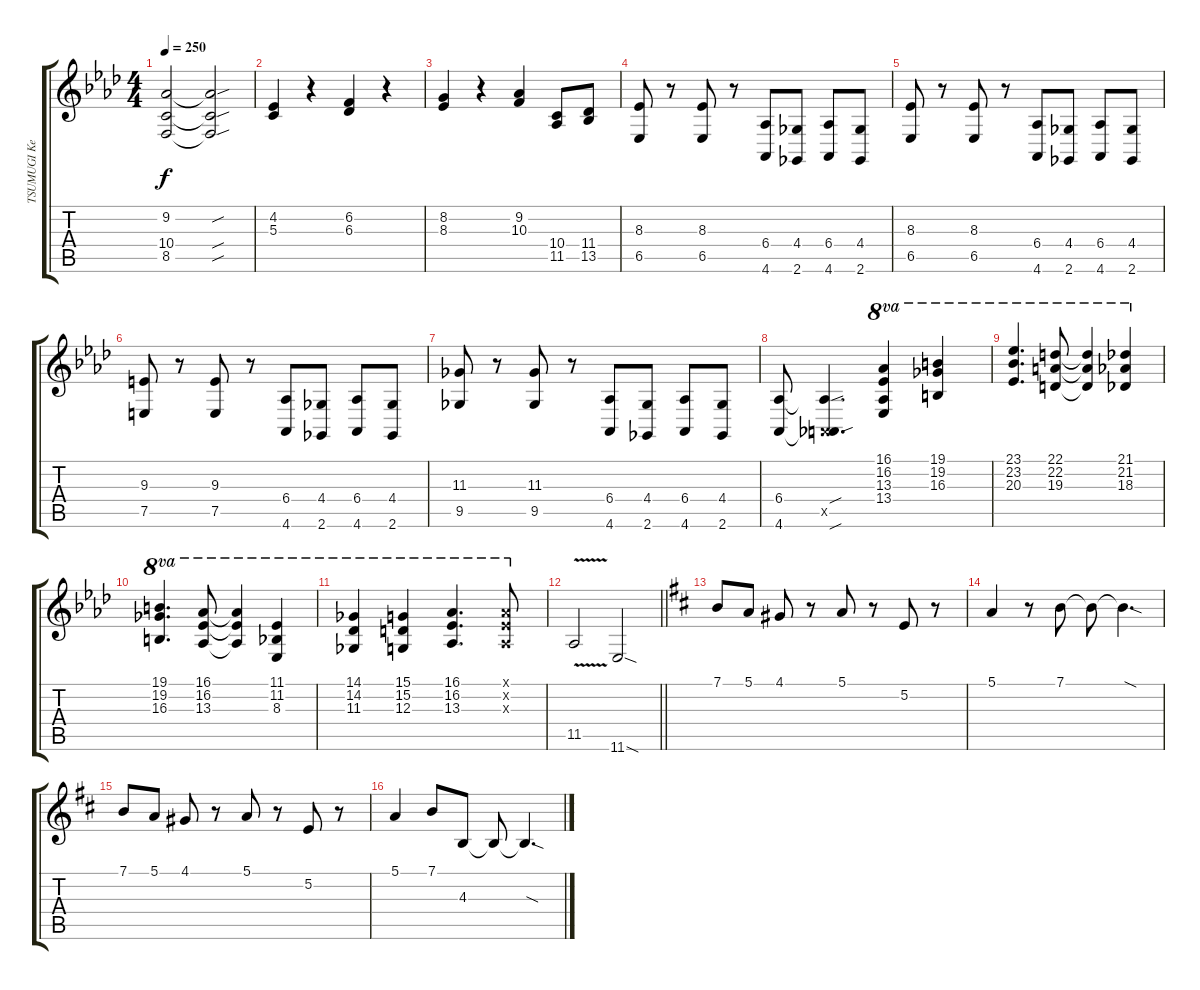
\track ("TSUMUGI Keyboard" "TSUMUGI Ke") {instrument lead2sawtooth}
\staff {score tabs}
\tuning (E4 B3 G3 D3 A2 E2) {hide}
\ts (4 4)
\tempo 250
\clef g2
\ks ab
(9.2{t} 10.4{t} 8.5{t}).2{dy f} (9.2{sou t} 10.4{sou t} 8.5{sou t}).2 |
(4.2 5.3).4 r.4 (6.2 6.3).4 r.4 |
(8.2 8.3).4 r.4 (9.2 10.3).4 (10.4 11.5).8 (11.4 13.5).8 |
(8.3 6.5).8 r.8 (8.3 6.5).8 r.8 (6.4 4.6).8 (4.4 2.6).8 (6.4 4.6).8 (4.4 2.6).8 |
(8.3 6.5).8 r.8 (8.3 6.5).8 r.8 (6.4 4.6).8 (4.4 2.6).8 (6.4 4.6).8 (4.4 2.6).8 |
(9.3 7.5).8 r.8 (9.3 7.5).8 r.8 (6.4 4.6).8 (4.4 2.6).8 (6.4 4.6).8 (4.4 2.6).8 |
(11.3 9.5).8 r.8 (11.3 9.5).8 r.8 (6.4 4.6).8 (4.4 2.6).8 (6.4 4.6).8 (4.4 2.6).8 |
(6.4 4.6).8 (6.4{sou t} 0.5{x} 4.6{sou t}).4{d} (16.1 16.2 13.3 13.4).4{ot 8va} (19.1 19.2 16.3).4{ot 8va} |
(23.1 23.2 20.3).4{d ot 8va} (22.1 22.2 19.3).8{ot 8va} (22.1{t} 22.2{t} 19.3{t}).4{ot 8va} (21.1 21.2 18.3).4{ot 8va} |
(19.1 19.2 16.3).4{d ot 8va} (16.1 16.2 13.3).8{ot 8va} (16.1{t} 16.2{t} 13.3{t}).4{ot 8va} (11.1 11.2 8.3).4{ot 8va} |
(14.1 14.2 11.3).4{ot 8va} (15.1 15.2 12.3).4{ot 8va} (16.1 16.2 13.3).4{d ot 8va} (16.1{x} 16.2{x} 13.3{x}).8{ot 8va} |
\barLineRight lightlight
11.5{v}.2 11.6{sod}.2 |
\ks d
7.1.8 5.1.8 4.1.8 r.8 5.1.8 r.8 5.2.8 r.8 |
5.1.4 r.8 7.1.8 7.1{t}.8 7.1{sod t}.4{d} |
7.1.8 5.1.8 4.1.8 r.8 5.1.8 r.8 5.2.8 r.8 |
5.1.4 7.1.8 4.3.8 4.3{t}.8 4.3{sod t}.4{d}
